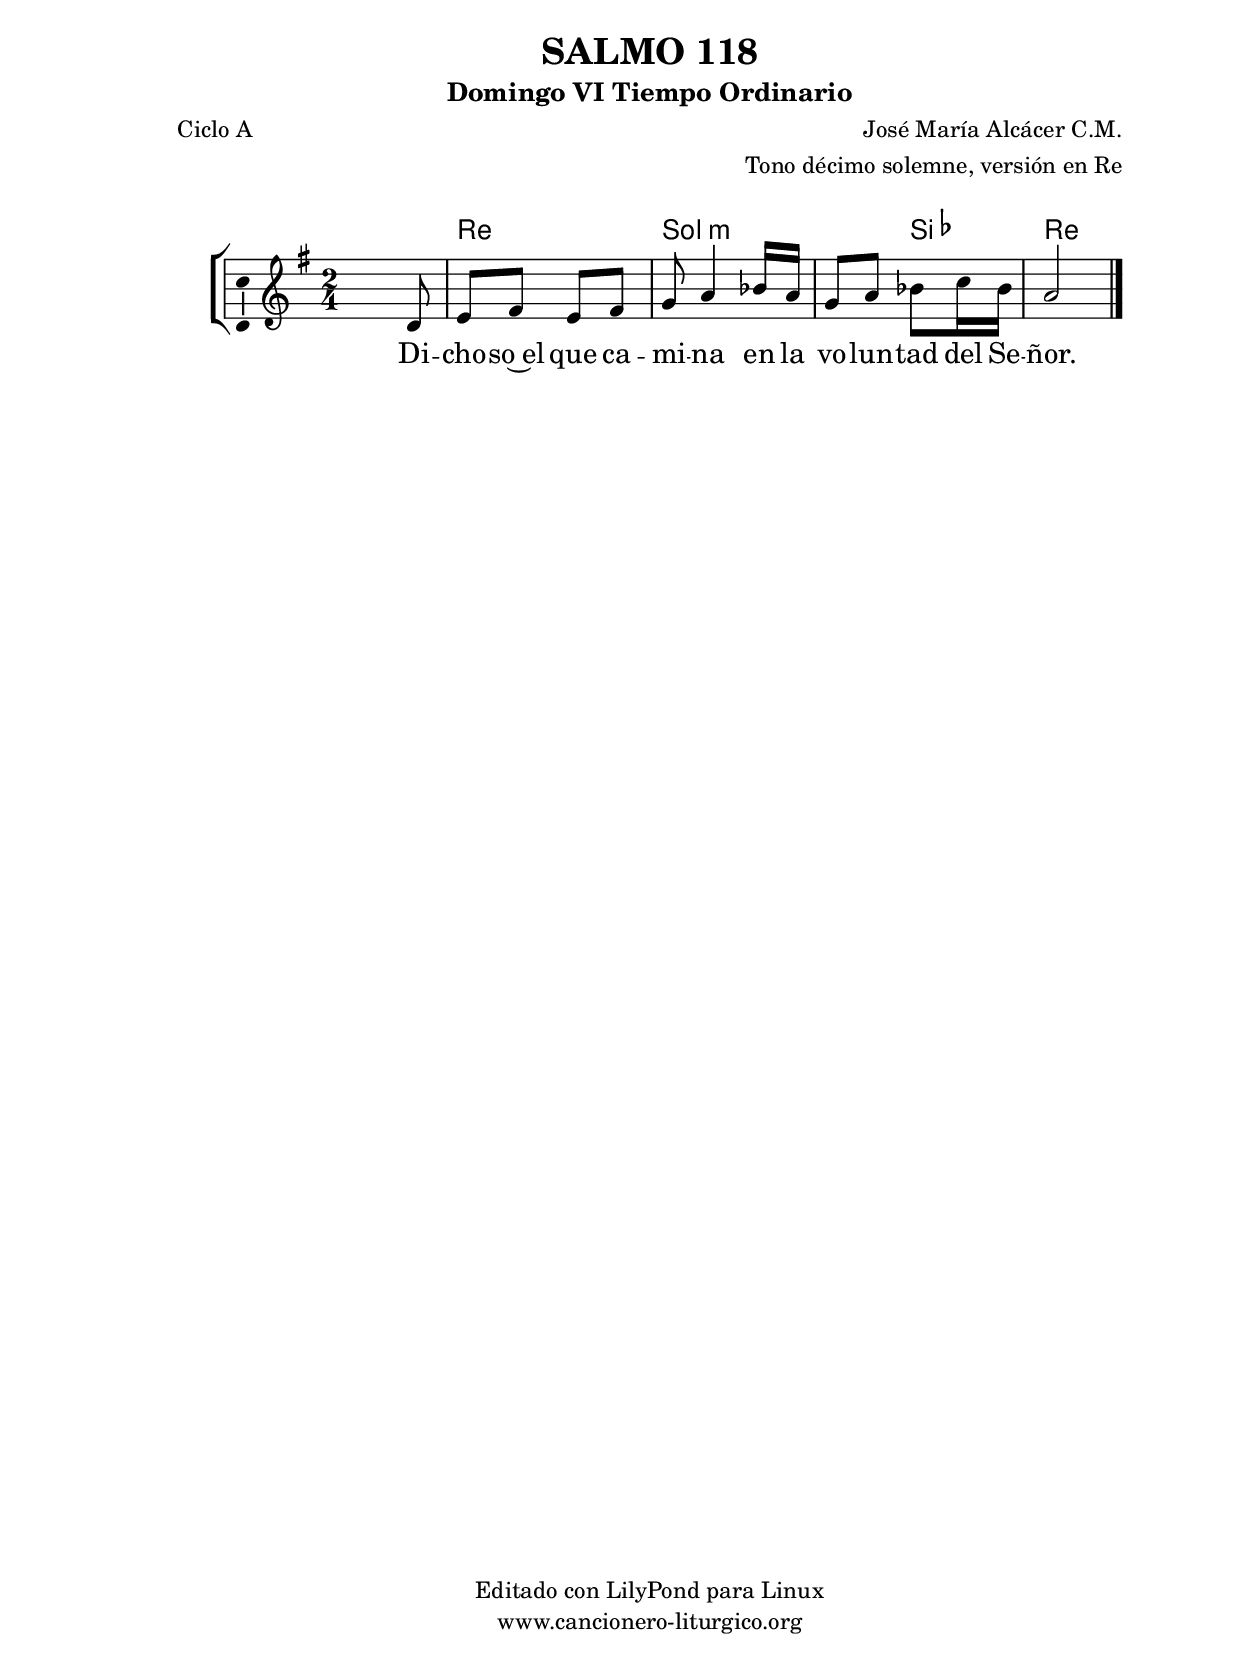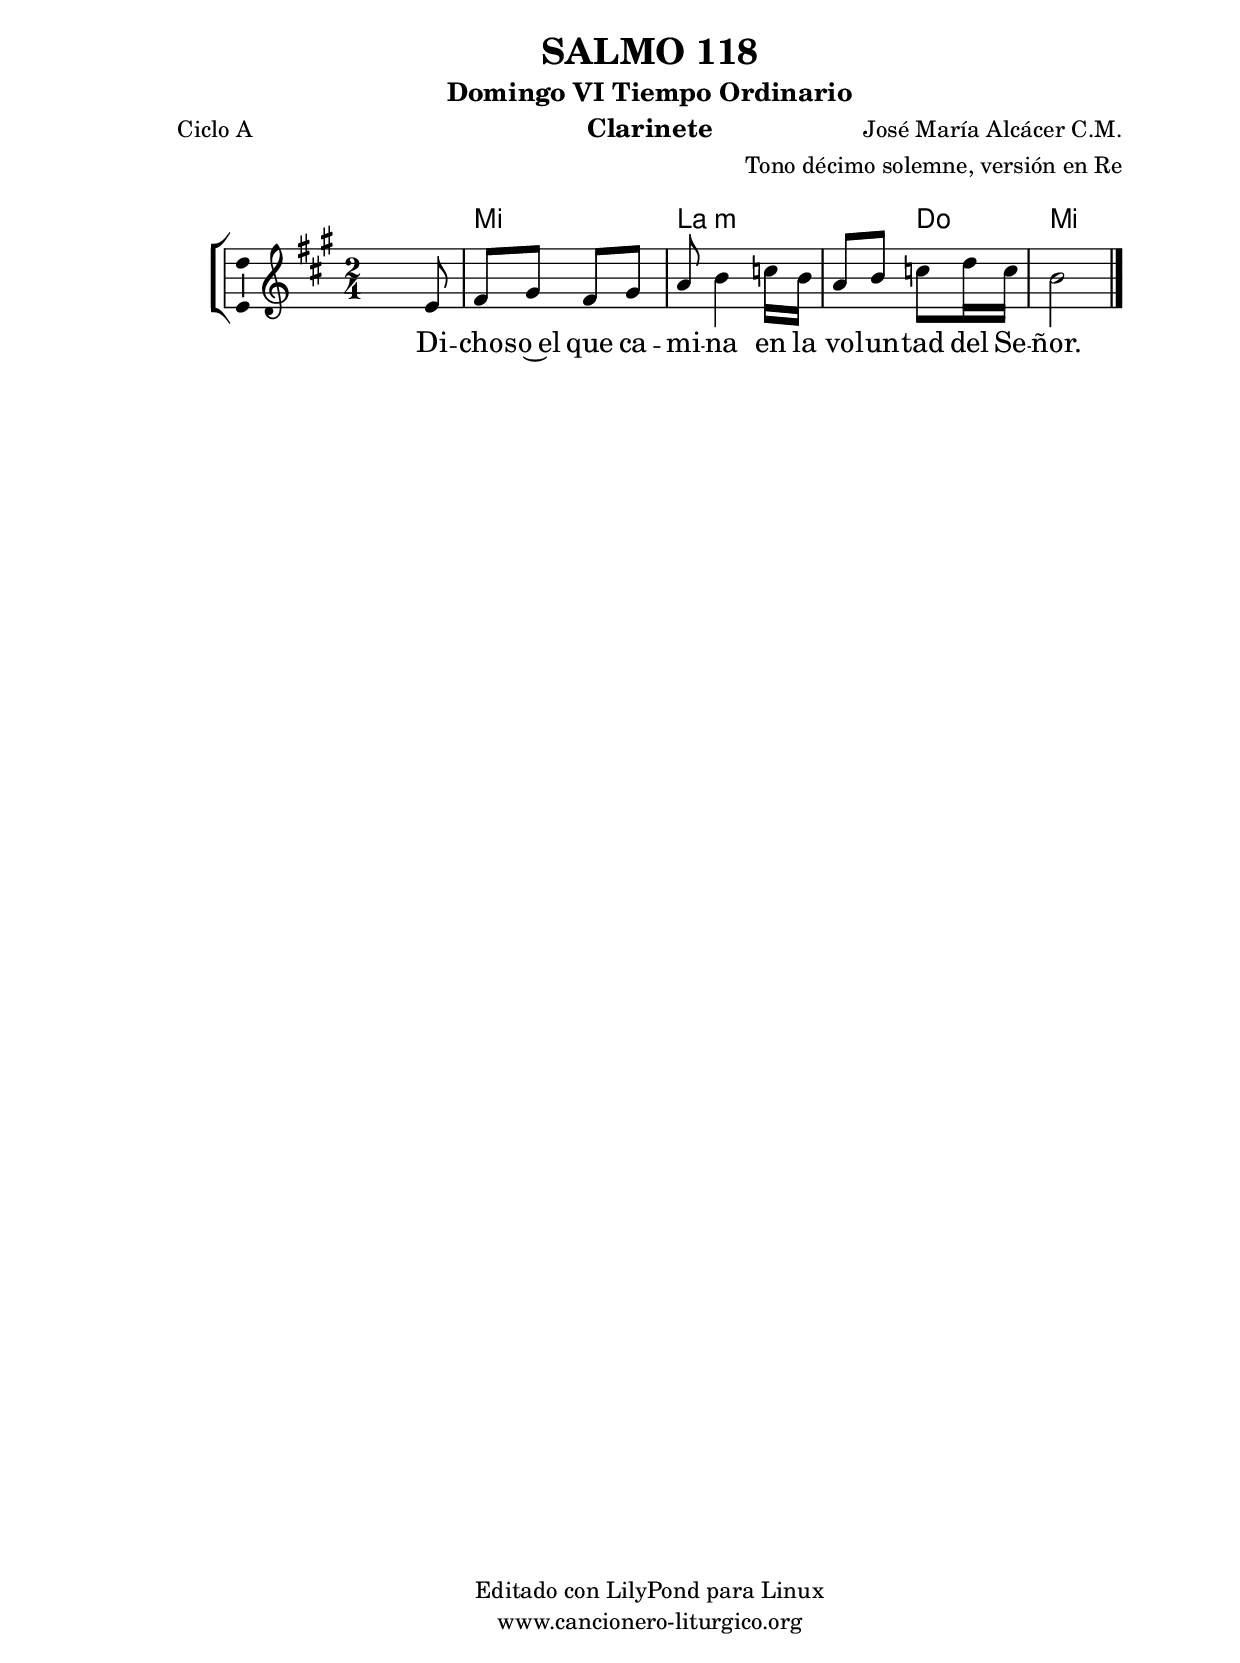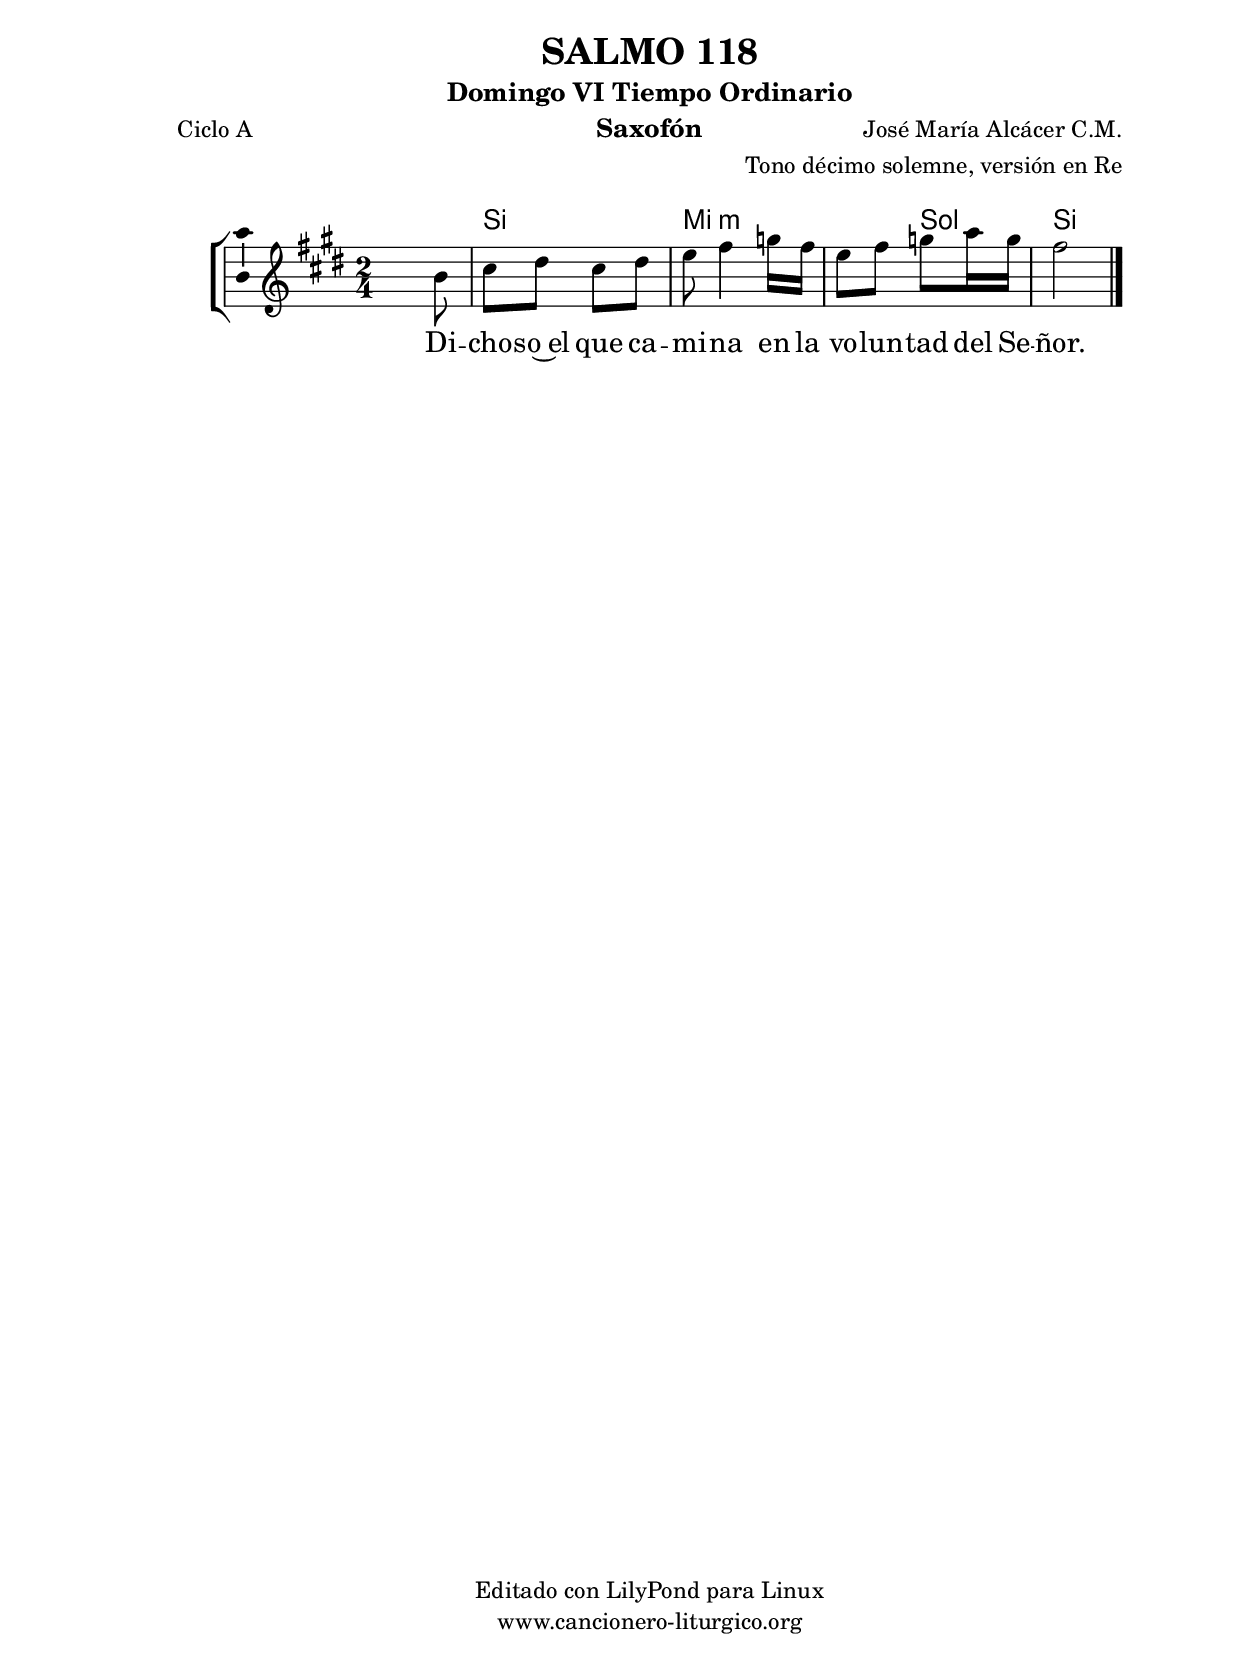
%
%para convertir .midi en .wav:
%timidity filename.midi -Ow -o finename.wav
%
%
%Para convertir de .wav a .mp3:
%lame -h -m j filename.wav
%
%
%para escuchar el midi:
%timidity nombrefichero.midi
%


%versión de lilypond para la que se ha escrito esta partitura:
\version "2.16.0"

	%Tamaño papel
	#(set-default-paper-size "a4")
	%Tamaño partitura
	#(set-global-staff-size 20)
	%No responde al pulsar sobre una nota
	#(ly:set-option 'point-and-click #f)

%parámetros del encabezamiento:
\header {
	title = "SALMO 118"
	subtitle = "Domingo VI Tiempo Ordinario"
	composer = "José María Alcácer C.M."
	poet = "Ciclo A"
	meter = ""
%	arranger = "Tono original: Re M"
	arranger = "Tono décimo solemne, versión en Re"
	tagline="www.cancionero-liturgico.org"
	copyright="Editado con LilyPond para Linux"
	tiempo = "Ordinario"
	usos = "Salmo"
	letra = "Dichoso el que camina en la voluntad del Señor."
	}

%parámetros asociados al papel:
\paper  {
	oddHeaderMarkup = \markup {\fill-line { \on-the-fly #not-first-page \fromproperty #'header:title \on-the-fly #not-first-page \fromproperty #'header:composer }}
	evenHeaderMarkup = \markup {\fill-line { \fromproperty #'header:composer \fromproperty #'header:title }}
	#(set-paper-size "a4")
	print-page-number = ##f
	first-page-number = 1
	print-first-page-number = ##f
%	head-separation = 3.0 \cm
	top-margin = 2.0 \cm
	bottom-margin = 0.5\cm
%%%	bottom-margin = -1.0\cm
	left-margin = 3.0 \cm
	line-width = 16.0 \cm 
	indent = 8\mm
	interscoreline = 2.\mm
	between-system-space = 15\mm
%	para que las partituras no llenen la hoja:
	ragged-bottom = ##t
%	idem para la última hoja:
	ragged-last-bottom = ##f
%	para que las partituras llenen el ancho del papel:
	ragged-last = ##f
	after-title-space = 2.5 \cm
%page-count=1
%system-count=8

	%Flexible Vertical Spacing
%	markup-markup-spacing =
%	#'((basic-distance . 15) (minimum-distance . 15) (padding . 3))
	markup-system-spacing =
	#'((basic-distance . 15) (minimum-distance . 15) (padding . 3))
	system-system-spacing =
	#'((basic-distance . 15) (minimum-distance . 15) (padding . 3))
	score-system-spacing =
	#'((basic-distance . 15) (minimum-distance . 15) (padding . 5))
%	top-system-spacing = % header
%	#'((basic-distance . 8) (minimum-distance . 0) (padding . 3))
%	top-markup-spacing =
%	#'((basic-distance . 20) (minimum-distance . 20) (padding . 3))
	last-bottom-spacing = % footer
	#'((basic-distance . 5) (minimum-distance . 5) (padding . 3))
%	score-markup-spacing =
%	#'((basic-distance . 16) (minimum-distance . 13) (padding . 3))

	}


%parámetros que afectan a toda la partitura:
global =  {
	%clave de sol (G):
	\clef G
	%armadura:
%	\transpose d c
	\key g \major
	\tempo 4=58
	\set Score.tempoHideNote = ##t
	}


acordes = {
	\italianChords
	\chordmode {
%	\transpose d c
{
s2
d2 g:m g4:m bes d2
%e2:m

	}
	}
}


melodia = 
{
%	\transpose d c
	\relative c'{
	\time 2/4

s4 s8 d8
e8 fis e fis
g8 a4 bes16 a
g8 a bes c16 bes
a2

	\bar "|."
	}
	}


texto = \lyricmode {
Di -- cho -- so~el que ca -- mi -- na en la vo -- lun -- tad del Se -- ñor.

	}


acordesStaff = \context ChordNames = acordesStaff <<
	\set chordChanges = ##t
	\acordes
	>>


vozStaff = \context Voice = vozStaff
\with {\consists "Ambitus_engraver"}
<<
%	\set Staff.instrumentName = ""
%	\set Staff.shortInstrumentName = ""
%	\set Staff.midiInstrument = #"clarinet"
%	\set Staff.midiInstrument = #"cello"
%	\set Staff.midiInstrument = #"flute"
	\set Staff.midiInstrument = #"electric guitar (jazz)"
%	\set Staff.midiInstrument = #"english horn"
%	\set Staff.midiInstrument = #"violin"
%	\set Staff.midiInstrument = #"glockenspiel"
	\set Staff.midiMinimumVolume = #0.7
	\set Staff.midiMaximumVolume = #0.9
	\global
	\melodia
	>>


textoStaff = \context Lyrics = textoStaff <<
	\lyricsto vozStaff \texto
	>>

\book {
	\score {
		\context ChoirStaff {
			\override StaffGroup.SystemStartBracket #'collapse-height = #1
			\override Score.SystemStartBar #'collapse-height = #1
			<<
			\acordesStaff
			\vozStaff
			\textoStaff
			>>
			}
		\layout {
	    		\context {
				\Lyrics
				\override LyricText #'font-size = #2
				}
	   		 \context {
				\Score
				%fontSize = #3
				\override StaffSymbol #'staff-space = #(magstep +3)
				%\override Beam #'thickness = #0.55
				%\override SpacingSpanner #'spacing-increment = #1.0
				%\override Slur #'height-limit = #1.5
				}
			}
		}
	\score {
		\unfoldRepeats
		\context ChoirStaff {
			<<
			\acordesStaff
			\vozStaff
			>>
			}
		\midi {
	  		\context {
	  			\Score
				tempoWholesPerMinute = #(ly:make-moment 70 4)
				}
			}
		}
	}

%Partitura para clarinete
#(define output-suffix "C")
\book {
	\header{
		instrument = "Clarinete"
		}
	\score {
		\context ChoirStaff {
			\override StaffGroup.SystemStartBracket #'collapse-height = #1
			\override Score.SystemStartBar #'collapse-height = #1
\transpose c d
			<<
			\acordesStaff
			\vozStaff
			\textoStaff
			>>
			}
		\layout {
	    		\context {
				\Lyrics
				\override LyricText #'font-size = #2
				}
	   		 \context {
				\Score
				\override StaffSymbol #'staff-space = #(magstep +3)
				}
			}
		}
	}

%Partitura para saxofón
#(define output-suffix "S")
\book {
	\header{
		instrument = "Saxofón"
		}
	\score {
		\context ChoirStaff {
			\override StaffGroup.SystemStartBracket #'collapse-height = #1
			\override Score.SystemStartBar #'collapse-height = #1
\transpose c a
			<<
			\acordesStaff
			\vozStaff
			\textoStaff
			>>
			}
		\layout {
	    		\context {
				\Lyrics
				\override LyricText #'font-size = #2
				}
	   		 \context {
				\Score
				\override StaffSymbol #'staff-space = #(magstep +3)
				}
			}
		}
	}

